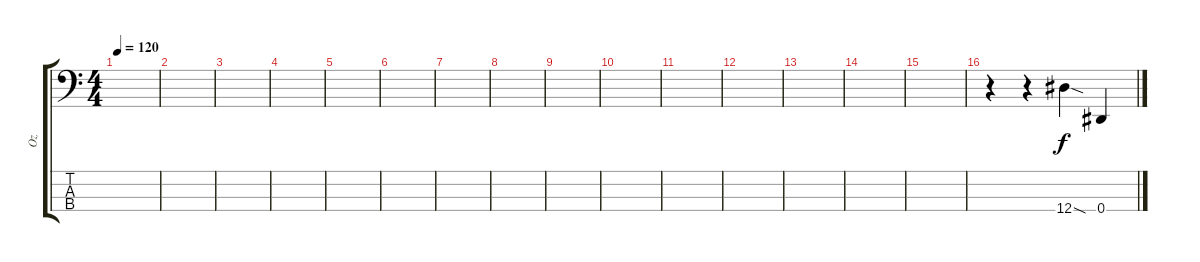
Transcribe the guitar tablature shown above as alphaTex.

\track ("Oz" "Oz") {instrument electricbasspick}
\staff {score tabs}
\tuning (Gb2 Db2 Ab1 Eb1) {hide}
\ts (4 4)
\tempo 120
\clef f4
\ks c
|
|
|
|
|
|
|
|
|
|
|
|
|
|
|
r.4 r.4 12.4{sod}.4 0.4.4
